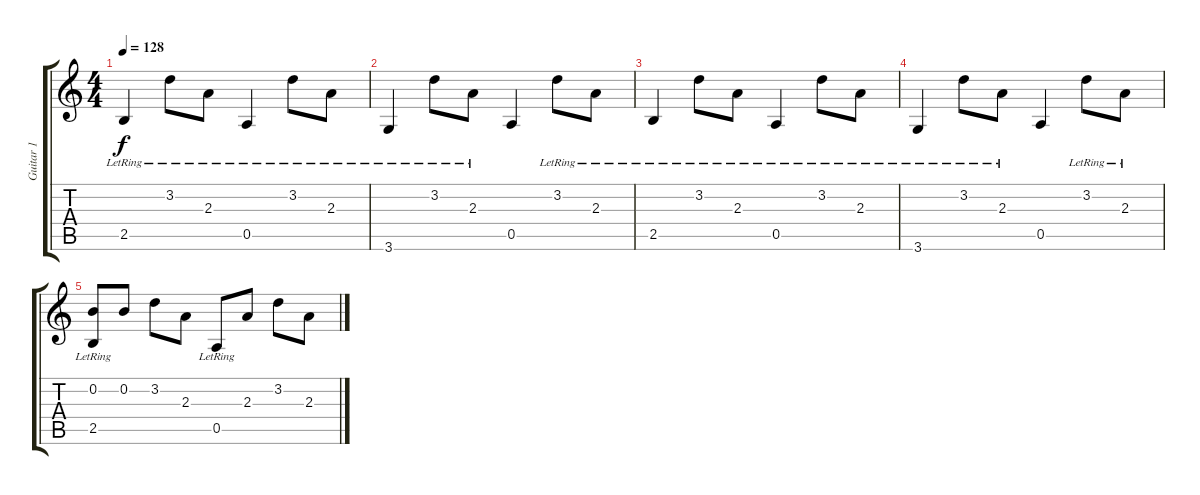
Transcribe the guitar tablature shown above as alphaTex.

\track ("Guitar 1" "Guitar 1") {instrument acousticguitarsteel}
\staff {score tabs}
\tuning (E4 B3 G3 D3 A2 E2) {hide}
\ts (4 4)
\tempo 128
\clef g2
\ks c
2.5{lr}.4{dy f} 3.2{lr}.8 2.3{lr}.8 0.5{lr}.4 3.2{lr}.8 2.3{lr}.8 |
3.6{lr}.4 3.2{lr}.8 2.3{lr}.8 0.5.4 3.2{lr}.8 2.3{lr}.8 |
2.5{lr}.4 3.2{lr}.8 2.3{lr}.8 0.5{lr}.4 3.2{lr}.8 2.3{lr}.8 |
3.6{lr}.4 3.2{lr}.8 2.3{lr}.8 0.5.4 3.2{lr}.8 2.3{lr}.8 |
(0.2 2.5{lr}).8 0.2.8 3.2.8 2.3.8 0.5{lr}.8 2.3.8 3.2.8 2.3.8
